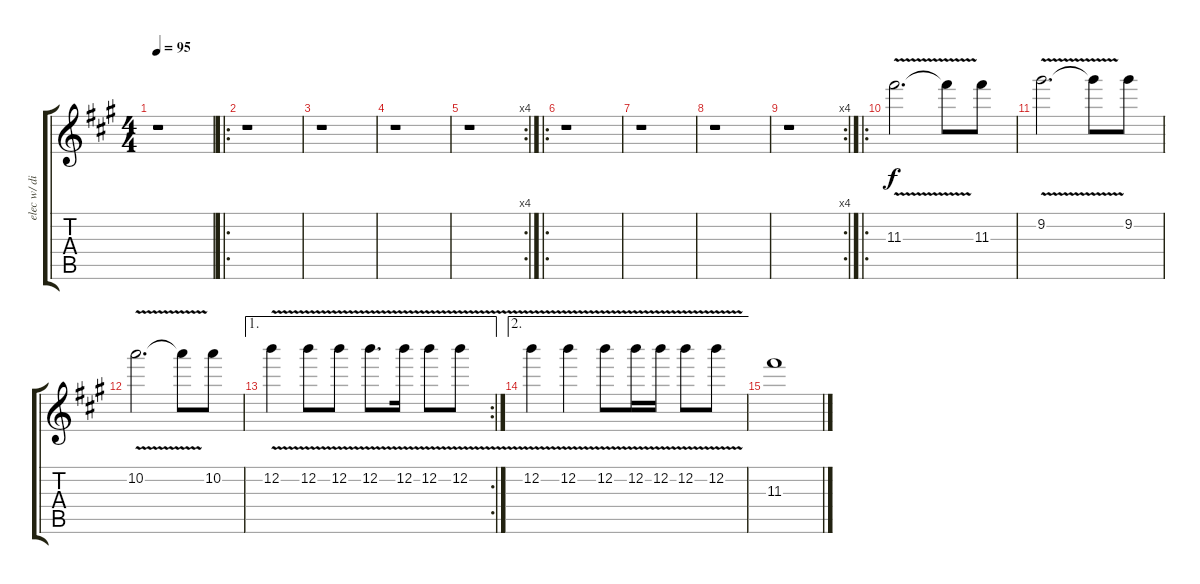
\track ("elec w/ distortion + octidivider + 8va" "elec w/ di") {instrument distortionguitar}
\staff {score tabs}
\tuning (E5 B4 G4 D4 A3 E3) {hide}
\ts (4 4)
\tempo 95
\clef g2
\ks a
r.1{dy f} |
\ro
r.1 |
r.1 |
r.1 |
\rc 4
r.1 |
\ro
r.1 |
r.1 |
r.1 |
\rc 4
r.1 |
\ro
11.3{v}.2{d} 11.3{t}.8 11.3.8 |
9.2{v}.2{d} 9.2{t}.8 9.2.8 |
10.2{v}.2{d} 10.2{t}.8 10.2.8 |
\ae 1
\rc 2
12.2{v}.4 12.2{v}.8 12.2{v}.8 12.2{v}.8{d} 12.2{v}.16 12.2{v}.8 12.2{v}.8 |
\ae 2
12.2{v}.4 12.2{v}.4 12.2{v}.8 12.2{v}.16 12.2{v}.16 12.2{v}.8 12.2{v}.8 |
11.3.1
